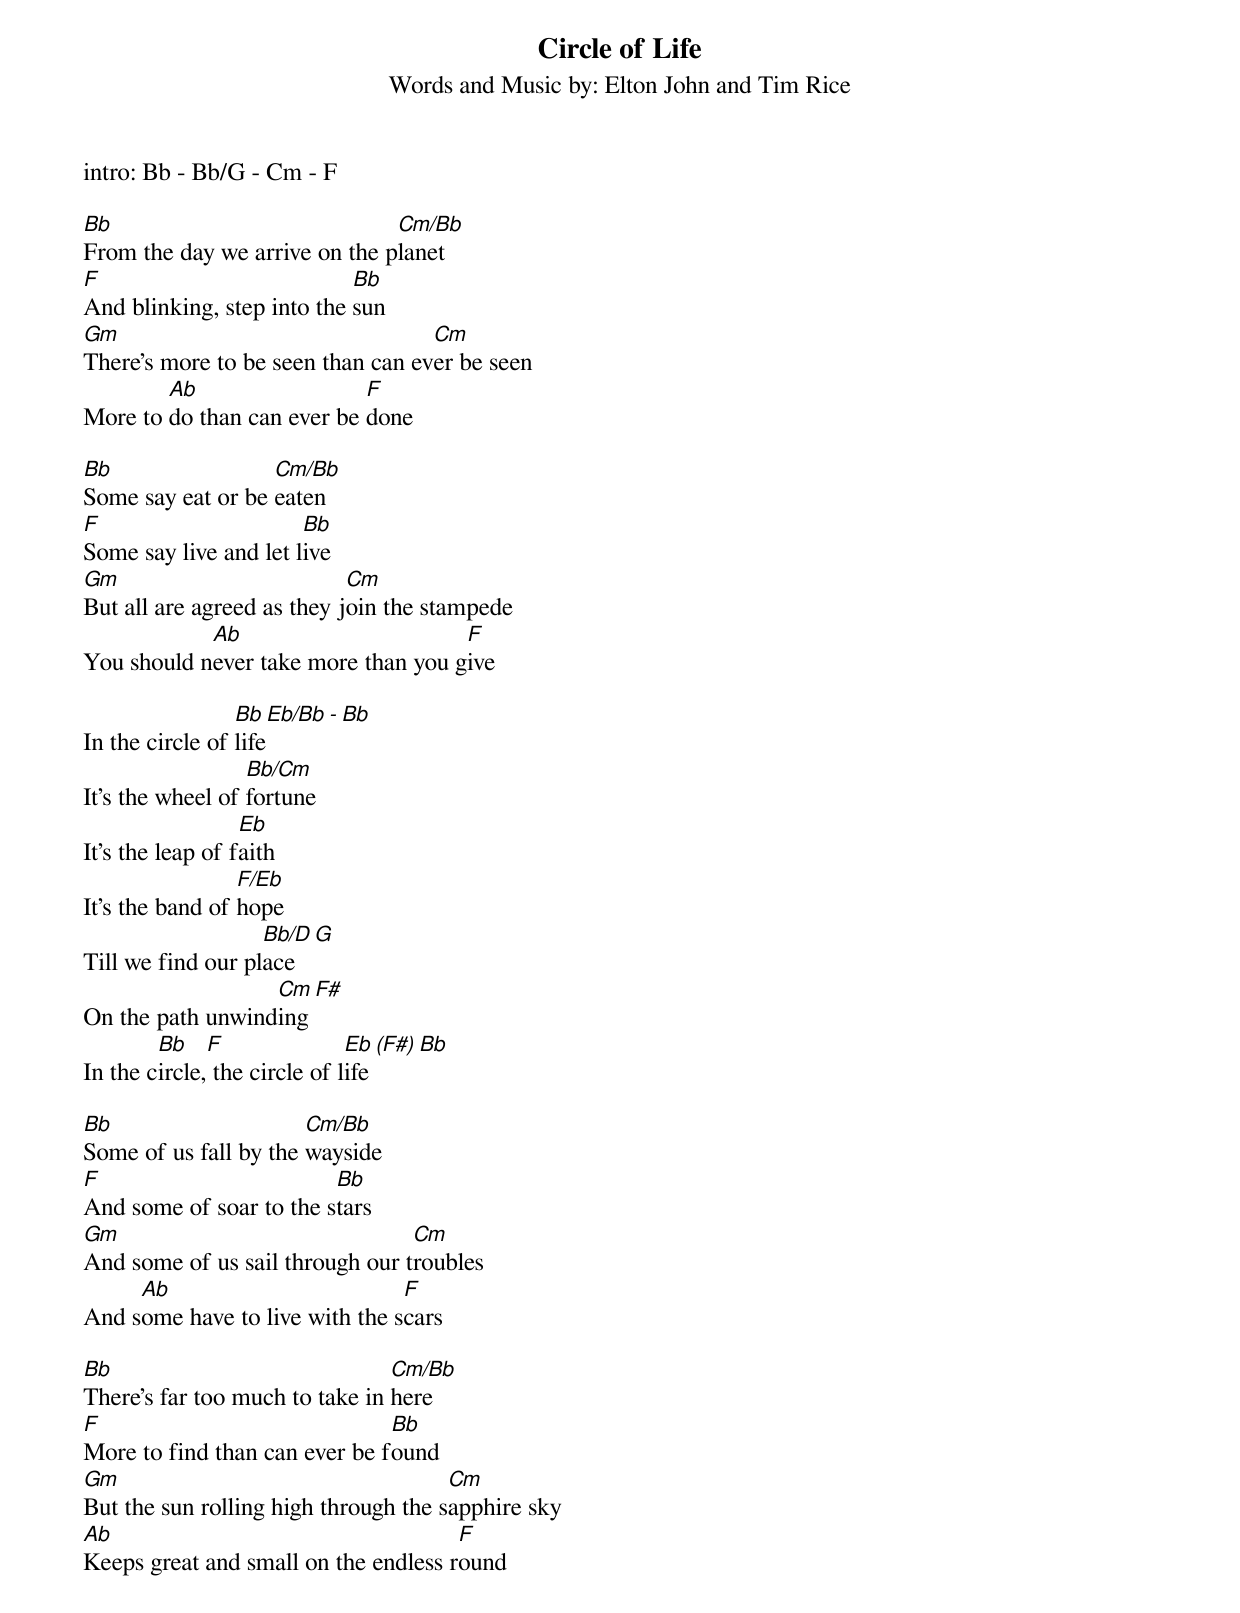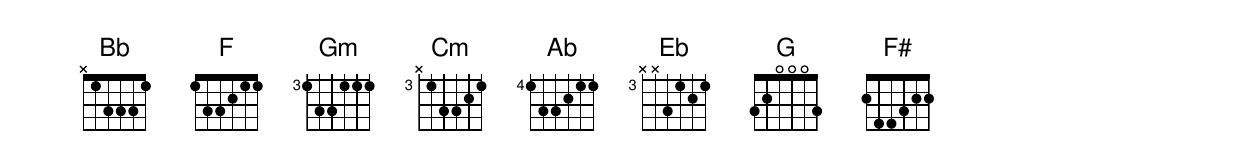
Circle of Life
Words and Music by: Elton John and Tim Rice

intro: Bb - Bb/G - Cm - F

Bb                             Cm/Bb
From the day we arrive on the planet
F                           Bb
And blinking, step into the sun
Gm                                 Cm
There's more to be seen than can ever be seen
        Ab                  F
More to do than can ever be done

Bb                 Cm/Bb
Some say eat or be eaten
F                      Bb
Some say live and let live
Gm                          Cm
But all are agreed as they join the stampede
            Ab                       F
You should never take more than you give

                 Bb    Eb/Bb - Bb
In the circle of life
                  Bb/Cm
It's the wheel of fortune
                  Eb
It's the leap of faith
                 F/Eb
It's the band of hope
                   Bb/D  G
Till we find our place
                  Cm   F#
On the path unwinding
        Bb    F               Eb  (F#)  Bb
In the circle, the circle of life

Bb                     Cm/Bb
Some of us fall by the wayside
F                        Bb
And some of soar to the stars
Gm                               Cm
And some of us sail through our troubles
     Ab                         F
And some have to live with the scars

Bb                              Cm/Bb
There's far too much to take in here
F                              Bb
More to find than can ever be found
Gm                                    Cm
But the sun rolling high through the sapphire sky
Ab                                    F
Keeps great and small on the endless round
